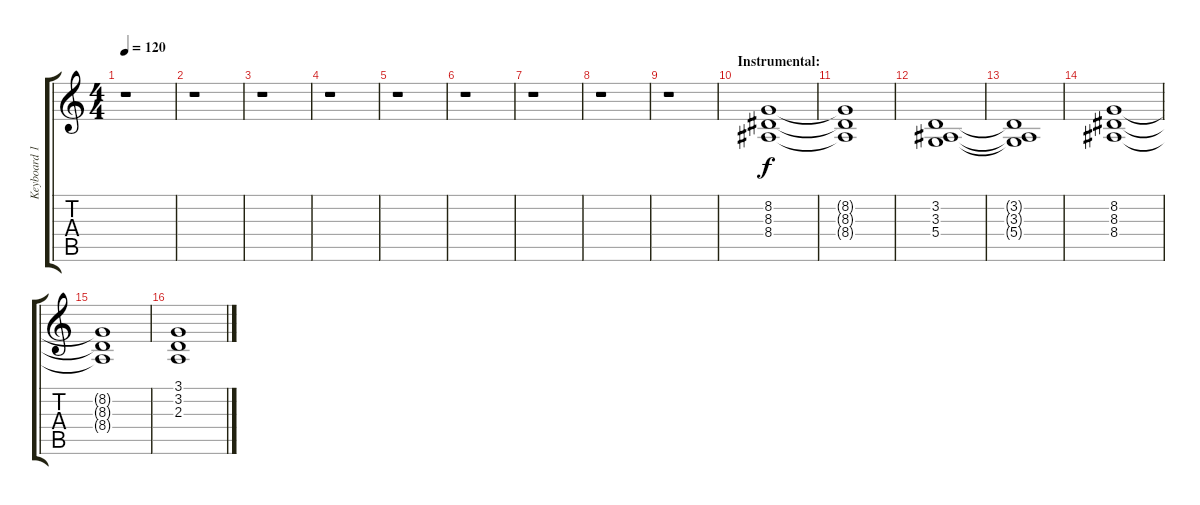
\track ("Keyboard 1" "Keyboard 1") {instrument stringensemble1}
\staff {score tabs}
\tuning (E4 B3 G3 D3 A2 E2) {hide}
\ts (4 4)
\tempo 120
\clef g2
\ks c
r.1{dy f} |
r.1 |
r.1 |
r.1 |
r.1 |
r.1 |
r.1 |
r.1 |
r.1 |
\section ("" "Instrumental:")
(8.2 8.3 8.4).1{volume 10 instrument fx5brightness} |
(8.2{t} 8.3{t} 8.4{t}).1 |
(3.2 3.3 5.4).1 |
(3.2{t} 3.3{t} 5.4{t}).1 |
(8.2 8.3 8.4).1 |
(8.2{t} 8.3{t} 8.4{t}).1 |
(3.1 3.2 2.3).1
